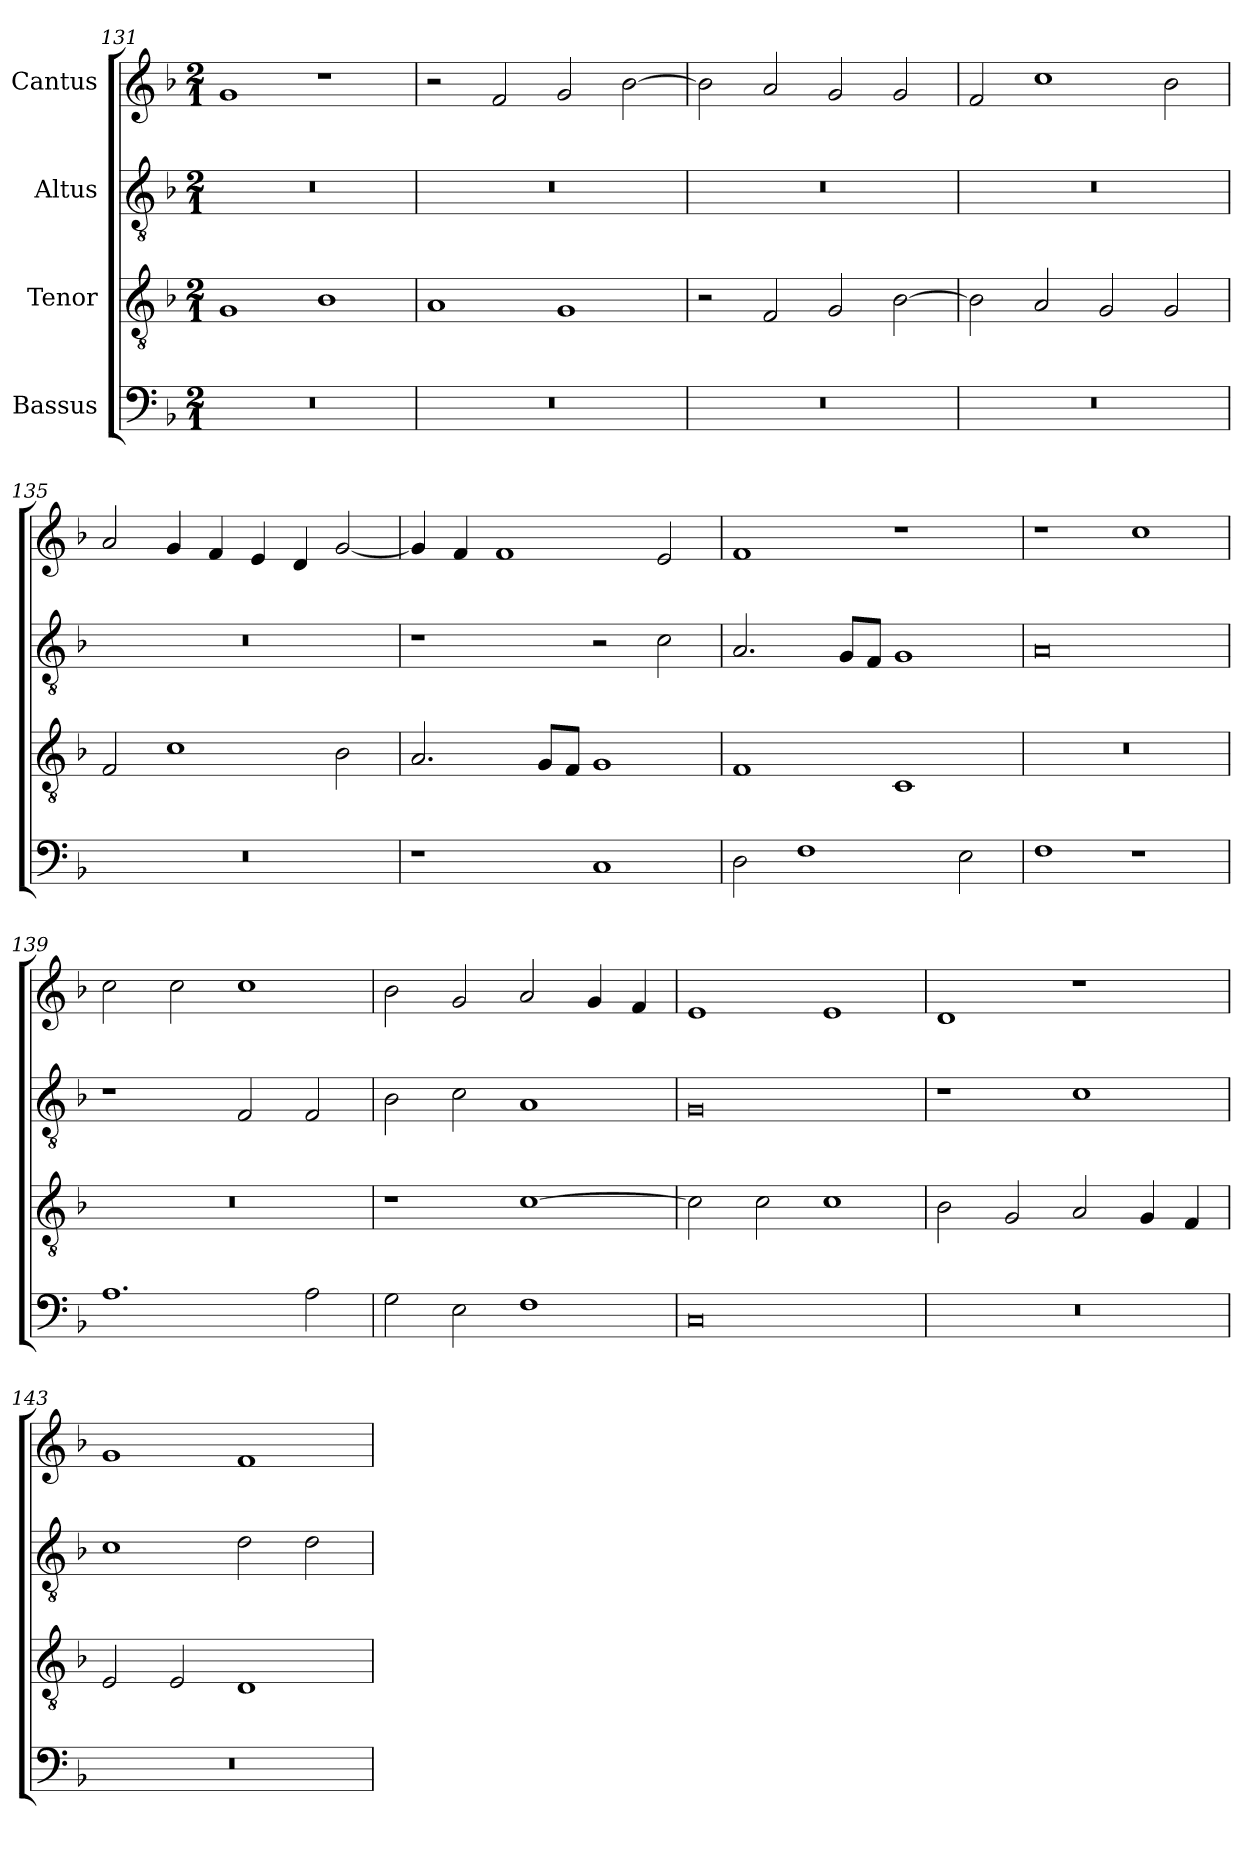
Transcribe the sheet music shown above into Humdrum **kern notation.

**kern	**kern	**kern	**kern
*part4	*part3	*part2	*part1
*staff4	*staff3	*staff2	*staff1
*I"Bassus	*I"Tenor	*I"Altus	*I"Cantus
!!LO:LB:g=z
*clefF4	*clefGv2	*clefGv2	*clefG2
*	*ITrd7c12	*ITrd7c12	*
*k[b-]	*k[b-]	*k[b-]	*k[b-]
*F:	*F:	*F:	*F:
*M2/1	*M2/1	*M2/1	*M2/1
=131	=131	=131	=131
!LO:N:vis=1	!	!LO:N:vis=1	!
0r	1GGi	0r	1gi
.	1BB-i	.	1r
=132	=132	=132	=132
!LO:N:vis=1	!	!LO:N:vis=1	!
0r	1AAi	0r	2r
.	.	.	2fi/
.	1GGi	.	2gi/
.	.	.	[>2b-i\
=133	=133	=133	=133
!LO:N:vis=1	!	!LO:N:vis=1	!
0r	2r	0r	2b-i\]
.	2FFi/	.	2ai/
.	2GGi/	.	2gi/
.	[>2BB-i\	.	2gi/
=134	=134	=134	=134
!LO:N:vis=1	!	!LO:N:vis=1	!
0r	2BB-i\]	0r	2fi/
.	2AAi/	.	1cci
.	2GGi/	.	.
.	2GGi/	.	2b-i\
=135	=135	=135	=135
!LO:N:vis=1	!	!LO:N:vis=1	!
0r	2FFi/	0r	2ai/
.	1Ci	.	4gi/
.	.	.	4fi/
.	.	.	4ei/
.	.	.	4di/
.	2BB-i\	.	[<2gi/
!!LO:PB:g=z
=136	=136	=136	=136
1r	2.AAi/	1r	4gi/]
.	.	.	4fi/
.	.	.	1fi
.	8GGi/L	.	.
.	8FFi/J	.	.
1Ci	1GGi	2r	.
.	.	2Ci\	2ei/
=137	=137	=137	=137
2Di\	1FFi	2.AAi/	1fi
1Fi	.	.	.
.	.	8GGi/L	.
.	.	8FFi/J	.
.	1CCi	1GGi	1r
2Ei\	.	.	.
=138	=138	=138	=138
!	!LO:N:vis=1	!	!
1Fi	0r	0AAi	1r
1r	.	.	1cci
=139	=139	=139	=139
!	!LO:N:vis=1	!	!
1.Ai	0r	1r	2cci\
.	.	.	2cci\
.	.	2FFi/	1cci
2Ai\	.	2FFi/	.
=140	=140	=140	=140
2Gi\	1r	2BB-i\	2b-i\
2Ei\	.	2Ci\	2gi/
1Fi	[>1Ci	1AAi	2ai/
.	.	.	4gi/
.	.	.	4fi/
=141	=141	=141	=141
0Ci	2Ci\]	0GGi	1ei
.	2Ci\	.	.
.	1Ci	.	1ei
!!LO:LB:g=z
=142	=142	=142	=142
!LO:N:vis=1	!	!	!
0r	2BB-i\	1r	1di
.	2GGi/	.	.
.	2AAi/	1Ci	1r
.	4GGi/	.	.
.	4FFi/	.	.
=143	=143	=143	=143
!LO:N:vis=1	!	!	!
0r	2EEi/	1Ci	1gi
.	2EEi/	.	.
.	1DDi	2Di\	1fi
.	.	2Di\	.
=	=	=	=
*-	*-	*-	*-
